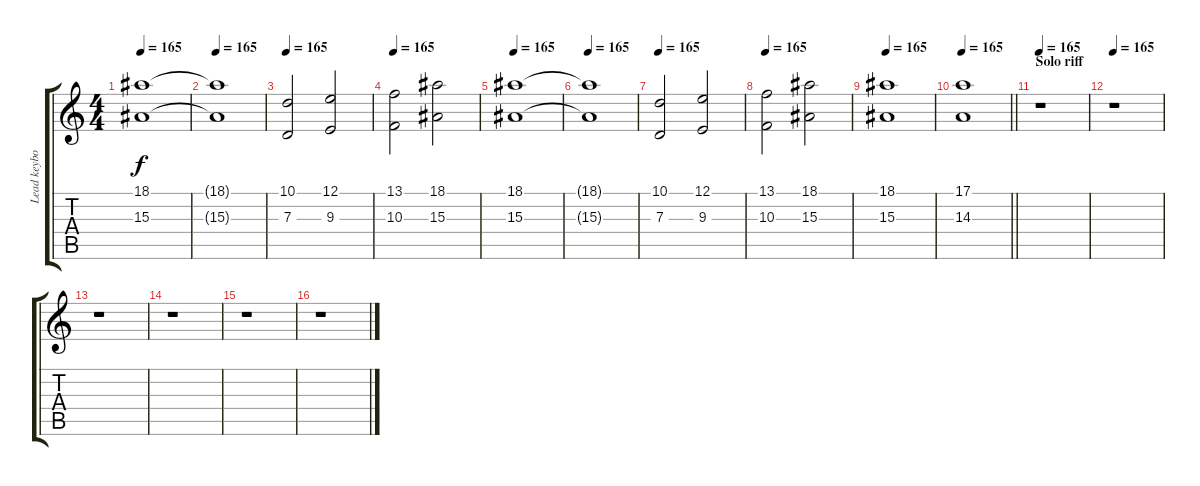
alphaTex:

\track ("Lead keyboard" "Lead keybo") {instrument churchorgan}
\staff {score tabs}
\tuning (E4 B3 G3 D3 A2 D2) {hide}
\ts (4 4)
\tempo 165
\clef g2
\ks c
(18.1 15.3).1{dy f} |
\tempo 165
(18.1{t} 15.3{t}).1 |
\tempo 165
(10.1 7.3).2 (12.1 9.3).2 |
\tempo 165
(13.1 10.3).2 (18.1 15.3).2 |
\tempo 165
(18.1 15.3).1 |
\tempo 165
(18.1{t} 15.3{t}).1 |
\tempo 165
(10.1 7.3).2 (12.1 9.3).2 |
\tempo 165
(13.1 10.3).2 (18.1 15.3).2 |
\tempo 165
(18.1 15.3).1 |
\tempo 165
\barLineRight lightlight
(17.1 14.3).1 |
\section ("" "Solo riff")
\tempo 165
r.1 |
\tempo 165
r.1 |
r.1 |
r.1 |
r.1 |
r.1
